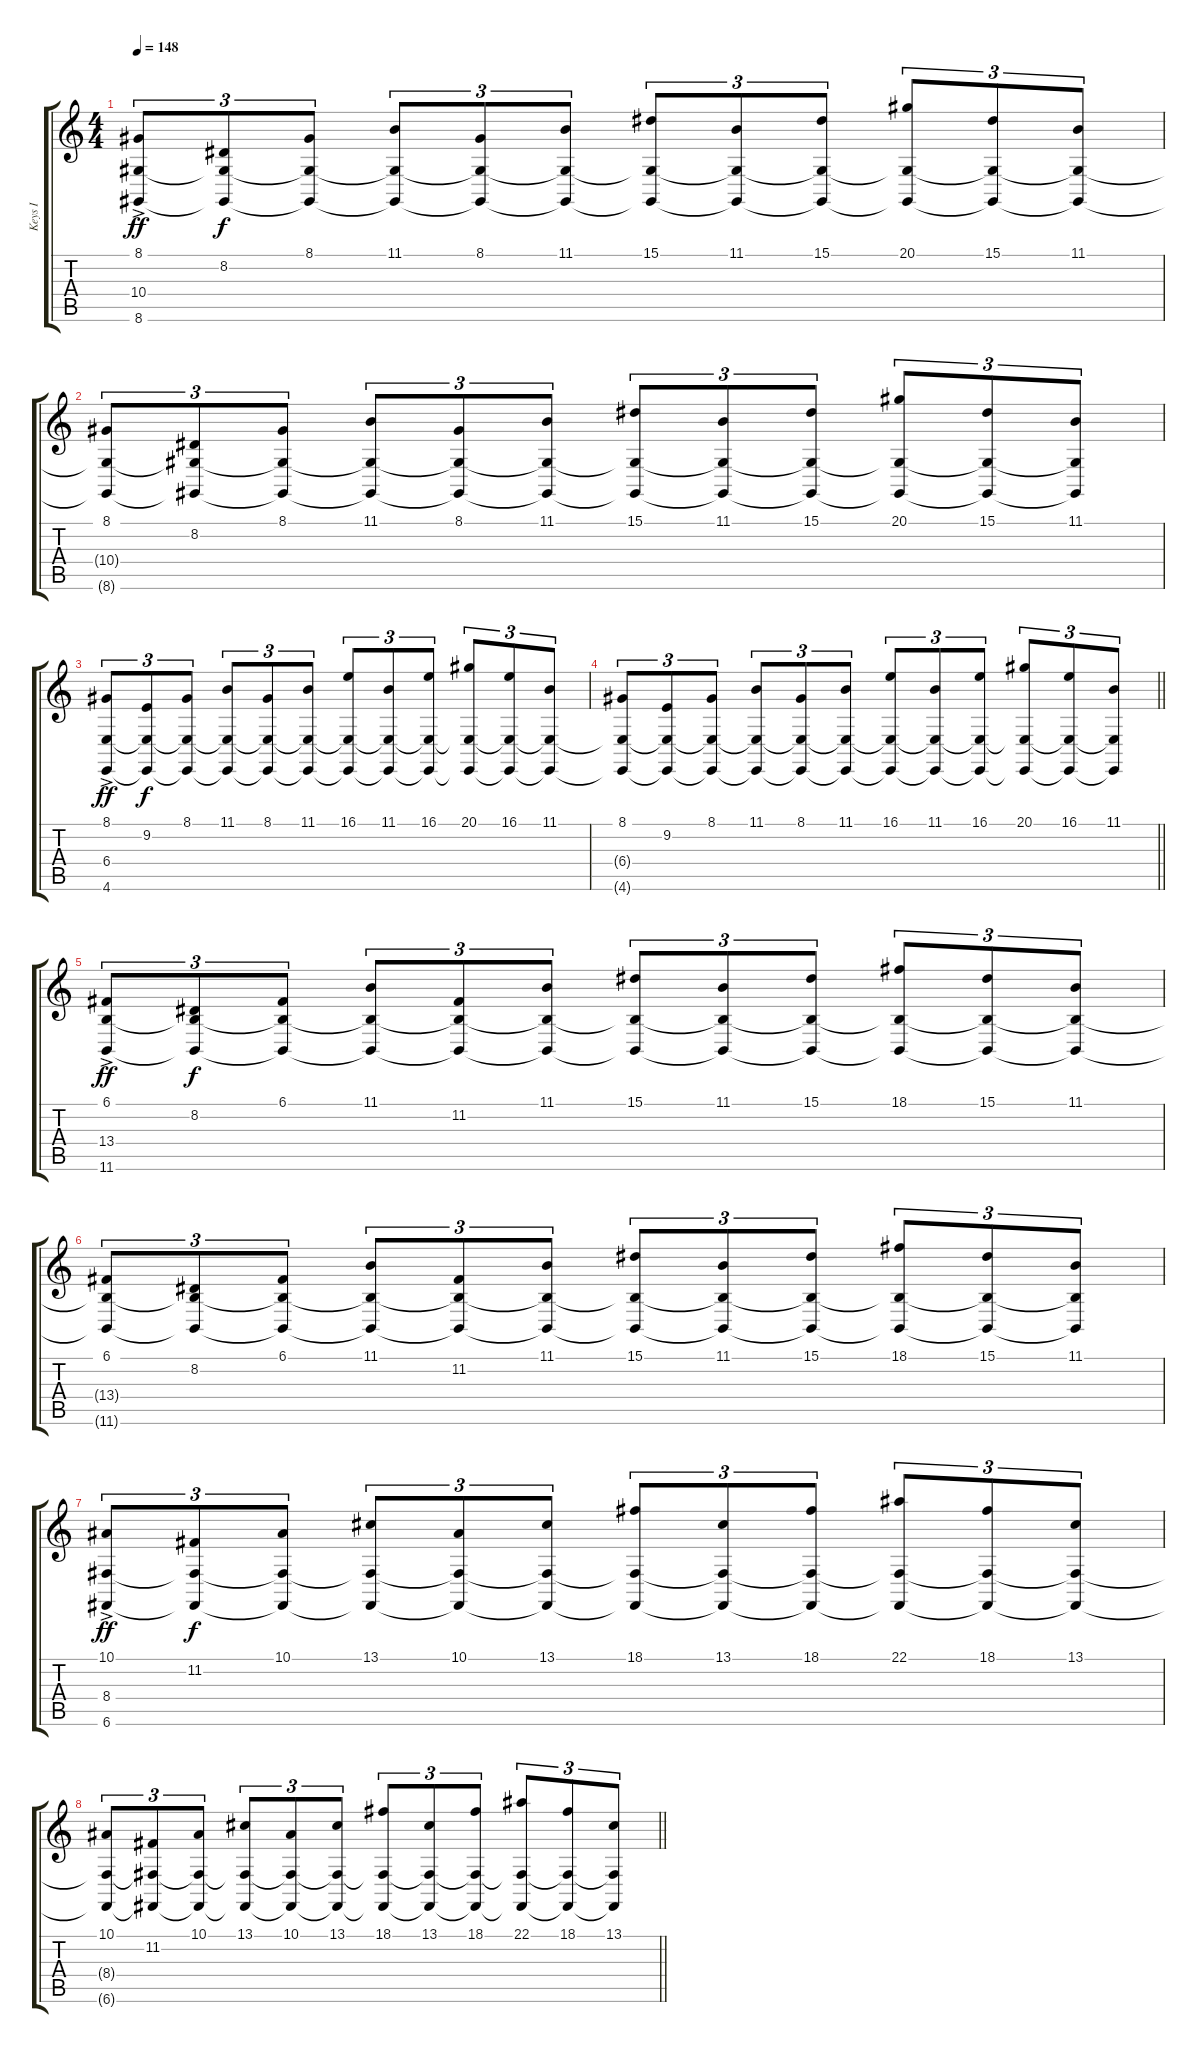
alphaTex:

\track ("Keys I" "Keys I") {instrument stringensemble1}
\staff {score tabs}
\tuning (C4 G3 Eb3 Bb2 F2 C2) {hide}
\ts (4 4)
\section ("" "")
\tempo 148
\clef g2
\ks c
(8.1 10.4{ac} 8.6{ac}).8{tu (3 2) dy ff} (8.2 10.4{t} 8.6{t}).8{tu (3 2) dy f} (8.1 10.4{t} 8.6{t}).8{tu (3 2)} (11.1 10.4{t} 8.6{t}).8{tu (3 2)} (8.1 10.4{t} 8.6{t}).8{tu (3 2)} (11.1 10.4{t} 8.6{t}).8{tu (3 2)} (15.1 10.4{t} 8.6{t}).8{tu (3 2)} (11.1 10.4{t} 8.6{t}).8{tu (3 2)} (15.1 10.4{t} 8.6{t}).8{tu (3 2)} (20.1 10.4{t} 8.6{t}).8{tu (3 2)} (15.1 10.4{t} 8.6{t}).8{tu (3 2)} (11.1 10.4{t} 8.6{t}).8{tu (3 2)} |
(8.1 10.4{t} 8.6{t}).8{tu (3 2)} (8.2 10.4{t} 8.6{t}).8{tu (3 2)} (8.1 10.4{t} 8.6{t}).8{tu (3 2)} (11.1 10.4{t} 8.6{t}).8{tu (3 2)} (8.1 10.4{t} 8.6{t}).8{tu (3 2)} (11.1 10.4{t} 8.6{t}).8{tu (3 2)} (15.1 10.4{t} 8.6{t}).8{tu (3 2)} (11.1 10.4{t} 8.6{t}).8{tu (3 2)} (15.1 10.4{t} 8.6{t}).8{tu (3 2)} (20.1 10.4{t} 8.6{t}).8{tu (3 2)} (15.1 10.4{t} 8.6{t}).8{tu (3 2)} (11.1 10.4{t} 8.6{t}).8{tu (3 2)} |
(8.1 6.4{ac} 4.6{ac}).8{tu (3 2) dy ff} (9.2 6.4{t} 4.6{t}).8{tu (3 2) dy f} (8.1 6.4{t} 4.6{t}).8{tu (3 2)} (11.1 6.4{t} 4.6{t}).8{tu (3 2)} (8.1 6.4{t} 4.6{t}).8{tu (3 2)} (11.1 6.4{t} 4.6{t}).8{tu (3 2)} (16.1 6.4{t} 4.6{t}).8{tu (3 2)} (11.1 6.4{t} 4.6{t}).8{tu (3 2)} (16.1 6.4{t} 4.6{t}).8{tu (3 2)} (20.1 6.4{t} 4.6{t}).8{tu (3 2)} (16.1 6.4{t} 4.6{t}).8{tu (3 2)} (11.1 6.4{t} 4.6{t}).8{tu (3 2)} |
\barLineRight lightlight
(8.1 6.4{t} 4.6{t}).8{tu (3 2)} (9.2 6.4{t} 4.6{t}).8{tu (3 2)} (8.1 6.4{t} 4.6{t}).8{tu (3 2)} (11.1 6.4{t} 4.6{t}).8{tu (3 2)} (8.1 6.4{t} 4.6{t}).8{tu (3 2)} (11.1 6.4{t} 4.6{t}).8{tu (3 2)} (16.1 6.4{t} 4.6{t}).8{tu (3 2)} (11.1 6.4{t} 4.6{t}).8{tu (3 2)} (16.1 6.4{t} 4.6{t}).8{tu (3 2)} (20.1 6.4{t} 4.6{t}).8{tu (3 2)} (16.1 6.4{t} 4.6{t}).8{tu (3 2)} (11.1 6.4{t} 4.6{t}).8{tu (3 2)} |
\section ("" "")
(6.1 13.4{ac} 11.6{ac}).8{tu (3 2) dy ff} (8.2 13.4{t} 11.6{t}).8{tu (3 2) dy f} (6.1 13.4{t} 11.6{t}).8{tu (3 2)} (11.1 13.4{t} 11.6{t}).8{tu (3 2)} (11.2 13.4{t} 11.6{t}).8{tu (3 2)} (11.1 13.4{t} 11.6{t}).8{tu (3 2)} (15.1 13.4{t} 11.6{t}).8{tu (3 2)} (11.1 13.4{t} 11.6{t}).8{tu (3 2)} (15.1 13.4{t} 11.6{t}).8{tu (3 2)} (18.1 13.4{t} 11.6{t}).8{tu (3 2)} (15.1 13.4{t} 11.6{t}).8{tu (3 2)} (11.1 13.4{t} 11.6{t}).8{tu (3 2)} |
(6.1 13.4{t} 11.6{t}).8{tu (3 2)} (8.2 13.4{t} 11.6{t}).8{tu (3 2)} (6.1 13.4{t} 11.6{t}).8{tu (3 2)} (11.1 13.4{t} 11.6{t}).8{tu (3 2)} (11.2 13.4{t} 11.6{t}).8{tu (3 2)} (11.1 13.4{t} 11.6{t}).8{tu (3 2)} (15.1 13.4{t} 11.6{t}).8{tu (3 2)} (11.1 13.4{t} 11.6{t}).8{tu (3 2)} (15.1 13.4{t} 11.6{t}).8{tu (3 2)} (18.1 13.4{t} 11.6{t}).8{tu (3 2)} (15.1 13.4{t} 11.6{t}).8{tu (3 2)} (11.1 13.4{t} 11.6{t}).8{tu (3 2)} |
(10.1 8.4{ac} 6.6{ac}).8{tu (3 2) dy ff} (11.2 8.4{t} 6.6{t}).8{tu (3 2) dy f} (10.1 8.4{t} 6.6{t}).8{tu (3 2)} (13.1 8.4{t} 6.6{t}).8{tu (3 2)} (10.1 8.4{t} 6.6{t}).8{tu (3 2)} (13.1 8.4{t} 6.6{t}).8{tu (3 2)} (18.1 8.4{t} 6.6{t}).8{tu (3 2)} (13.1 8.4{t} 6.6{t}).8{tu (3 2)} (18.1 8.4{t} 6.6{t}).8{tu (3 2)} (22.1 8.4{t} 6.6{t}).8{tu (3 2)} (18.1 8.4{t} 6.6{t}).8{tu (3 2)} (13.1 8.4{t} 6.6{t}).8{tu (3 2)} |
\barLineRight lightlight
(10.1 8.4{t} 6.6{t}).8{tu (3 2)} (11.2 8.4{t} 6.6{t}).8{tu (3 2)} (10.1 8.4{t} 6.6{t}).8{tu (3 2)} (13.1 8.4{t} 6.6{t}).8{tu (3 2)} (10.1 8.4{t} 6.6{t}).8{tu (3 2)} (13.1 8.4{t} 6.6{t}).8{tu (3 2)} (18.1 8.4{t} 6.6{t}).8{tu (3 2)} (13.1 8.4{t} 6.6{t}).8{tu (3 2)} (18.1 8.4{t} 6.6{t}).8{tu (3 2)} (22.1 8.4{t} 6.6{t}).8{tu (3 2)} (18.1 8.4{t} 6.6{t}).8{tu (3 2)} (13.1 8.4{t} 6.6{t}).8{tu (3 2)}
